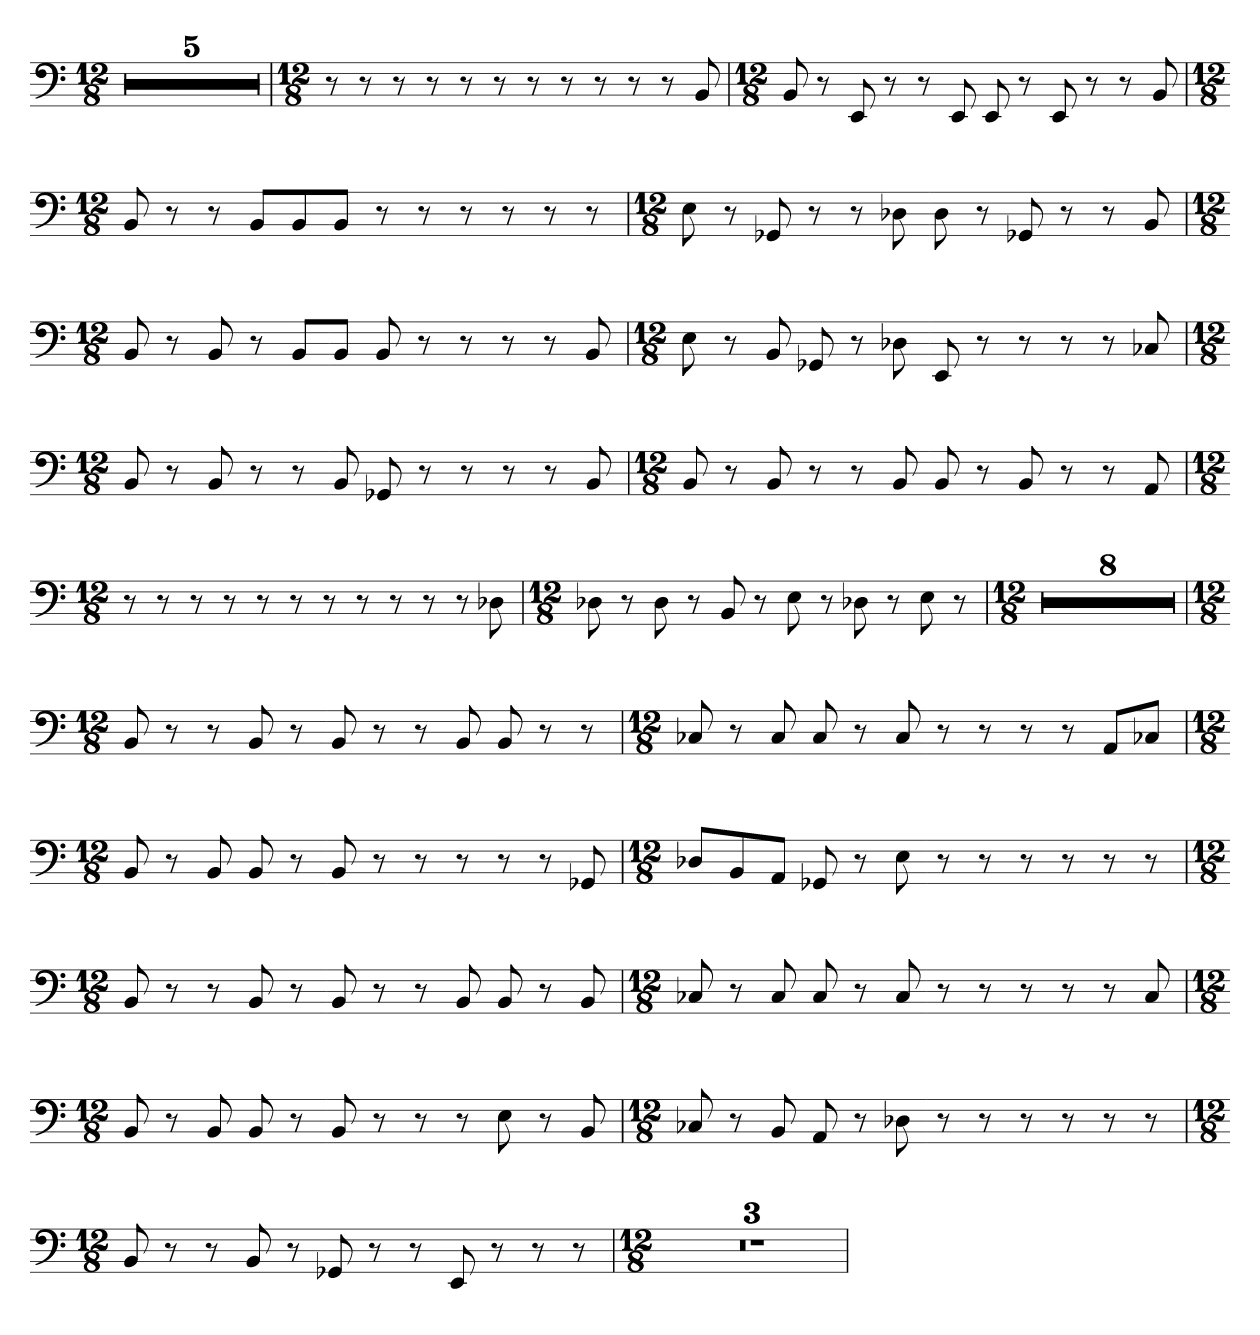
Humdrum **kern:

**kern
*part1
*staff1
*M12/8
=
1.r
=
*M12/8
1.r
=
*M12/8
1.r
=
*M12/8
1.r
=
*M12/8
1.r
=
*M12/8
8r
8r
8r
8r
8r
8r
8r
8r
8r
8r
8r
8BB
=
*M12/8
8BB
8r
8EE
8r
8r
8EE
8EE
8r
8EE
8r
8r
8BB
=
*M12/8
8BB
8r
8r
8BBL
8BB
8BBJ
8r
8r
8r
8r
8r
8r
=
*M12/8
8E
8r
8GG-X
8r
8r
8D-X
8D-
8r
8GG-X
8r
8r
8BB
=
*M12/8
8BB
8r
8BB
8r
8BBL
8BBJ
8BB
8r
8r
8r
8r
8BB
=
*M12/8
8E
8r
8BB
8GG-X
8r
8D-X
8EE
8r
8r
8r
8r
8C-X
=
*M12/8
8BB
8r
8BB
8r
8r
8BB
8GG-X
8r
8r
8r
8r
8BB
=
*M12/8
8BB
8r
8BB
8r
8r
8BB
8BB
8r
8BB
8r
8r
8AA
=
*M12/8
8r
8r
8r
8r
8r
8r
8r
8r
8r
8r
8r
8D-X
=
*M12/8
8D-X
8r
8D-
8r
8BB
8r
8E
8r
8D-X
8r
8E
8r
=
*M12/8
1.r
=
*M12/8
1.r
=
*M12/8
1.r
=
*M12/8
1.r
=
*M12/8
1.r
=
*M12/8
1.r
=
*M12/8
1.r
=
*M12/8
1.r
=
*M12/8
8BB
8r
8r
8BB
8r
8BB
8r
8r
8BB
8BB
8r
8r
=
*M12/8
8C-X
8r
8C-
8C-
8r
8C-
8r
8r
8r
8r
8AAL
8C-XJ
=
*M12/8
8BB
8r
8BB
8BB
8r
8BB
8r
8r
8r
8r
8r
8GG-X
=
*M12/8
8D-XL
8BB
8AAJ
8GG-X
8r
8E
8r
8r
8r
8r
8r
8r
=
*M12/8
8BB
8r
8r
8BB
8r
8BB
8r
8r
8BB
8BB
8r
8BB
=
*M12/8
8C-X
8r
8C-
8C-
8r
8C-
8r
8r
8r
8r
8r
8C-
=
*M12/8
8BB
8r
8BB
8BB
8r
8BB
8r
8r
8r
8E
8r
8BB
=
*M12/8
8C-X
8r
8BB
8AA
8r
8D-X
8r
8r
8r
8r
8r
8r
=
*M12/8
8BB
8r
8r
8BB
8r
8GG-X
8r
8r
8EE
8r
8r
8r
=
*M12/8
1.r
=
*M12/8
1.r
=
*M12/8
1.r
=
*-
